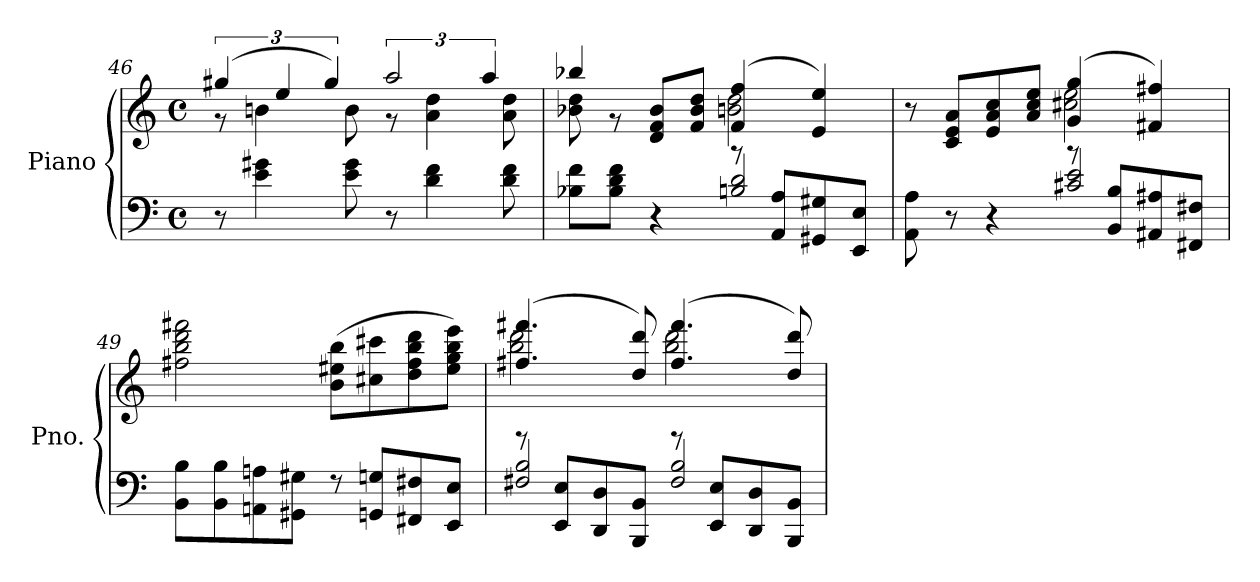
**kern	**kern
*part1	*part1
*staff2	*staff1
*I"Piano	*
*I'Pno.	*
*clefF4	*clefG2
*k[]	*k[]
*M4/4	*M4/4
*met(c)	*met(c)
=46	=46
*	*^
8r	(>6gg#X/	8r
4e\ 4g#X\	.	4bn\
.	6ee/	.
.	6gg#/)	.
8e\ 8g#\	.	8b\
8r	3aa/	8r
4d\ 4f\	.	4a\ 4dd\
.	6aa/	.
8d\ 8f\	.	8a\ 8dd\
=47	=47	=47
*^	*	*
8B-X\ 8f\L	2ryy	4bb-X/	8b-X\ 8dd\
8B-\ 8d\ 8f\J	.	.	8r
4r	.	8d/ 8f/ 8b-/L	4ryy
.	.	8f/ 8b-/ 8dd/J	.
8r	2Bn/ 2d/	(>4f/ 4ff/	2bn\ 2dd\
8AA/ 8A/L	.	.	.
8GG#X/ 8G#X/	.	4e/ 4ee/)	.
8EE/ 8E/J	.	.	.
!!LO:LB:g=z	!!
=48	=48	=48	=48
8AA\ 8A\	2ryy	8r	2ryy
8r	.	8c/ 8e/ 8a/L	.
4r	.	8e/ 8a/ 8cc/	.
.	.	8a/ 8cc/ 8ee/J	.
8r	2c#X/ 2e/	(>4g/ 4gg/	2cc#X\ 2ee\
8BB/ 8B/L	.	.	.
8AA#X/ 8A#X/	.	4f#X/ 4ff#X/)	.
8FF#X/ 8F#X/J	.	.	.
*	*	*v	*v
=49	=49	=49
8BB\ 8B\L	1ryy	2ff#X\ 2bb\ 2ddd\ 2fff#X\
8BB\ 8B\	.	.
8AAn\ 8An\	.	.
8GG#X\ 8G#X\J	.	.
8r	.	(>8b\ 8ee#X\ 8bb\L
8GGn/ 8Gn/L	.	8cc#X\ 8ccc#X\
8FF#X/ 8F#X/	.	8dd\ 8ff#\ 8bb\ 8ddd\
8EE/ 8E/J	.	8ee#\ 8gg\ 8bb\ 8eee\J)
=50	=50	=50
*	*	*^
8r	2F#X/ 2B/	(>4.ff#X/ 4.fff#X/	2bb\ 2ddd\
8EE/ 8E/L	.	.	.
8DD/ 8D/	.	.	.
8BBB/ 8BB/J	.	8dd/ 8ddd/)	.
8r	2F#/ 2B/	(>4.ff#/ 4.fff#/	2bb\ 2ddd\
8EE/ 8E/L	.	.	.
8DD/ 8D/	.	.	.
8BBB/ 8BB/J	.	8dd/ 8ddd/)	.
*v	*v	*	*
*	*v	*v
=	=
*-	*-
